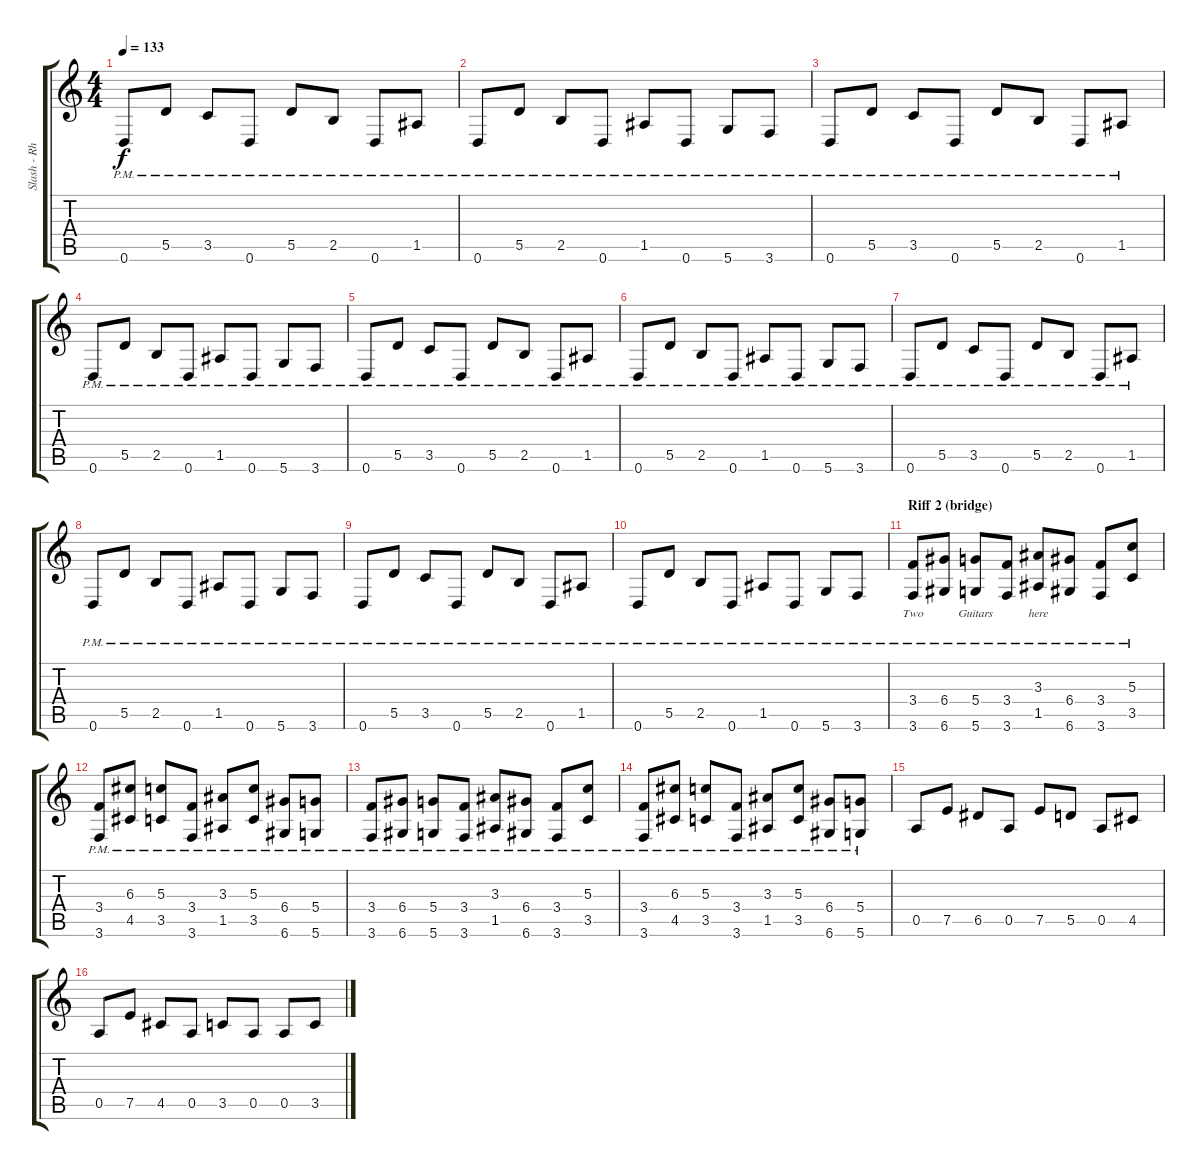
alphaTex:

\track ("Slash - Rhythm Guitar" "Slash - Rh") {instrument distortionguitar}
\staff {score tabs}
\tuning (E4 B3 G3 D3 A2 D2) {hide}
\ts (4 4)
\tempo 133
\clef g2
\ks c
0.6{pm}.8{dy f} 5.5{pm}.8 3.5{pm}.8 0.6{pm}.8 5.5{pm}.8 2.5{pm}.8 0.6{pm}.8 1.5{pm}.8 |
0.6{pm}.8 5.5{pm}.8 2.5{pm}.8 0.6{pm}.8 1.5{pm}.8 0.6{pm}.8 5.6{pm}.8 3.6{pm}.8 |
0.6{pm}.8 5.5{pm}.8 3.5{pm}.8 0.6{pm}.8 5.5{pm}.8 2.5{pm}.8 0.6{pm}.8 1.5{pm}.8 |
0.6{pm}.8 5.5{pm}.8 2.5{pm}.8 0.6{pm}.8 1.5{pm}.8 0.6{pm}.8 5.6{pm}.8 3.6{pm}.8 |
0.6{pm}.8 5.5{pm}.8 3.5{pm}.8 0.6{pm}.8 5.5{pm}.8 2.5{pm}.8 0.6{pm}.8 1.5{pm}.8 |
0.6{pm}.8 5.5{pm}.8 2.5{pm}.8 0.6{pm}.8 1.5{pm}.8 0.6{pm}.8 5.6{pm}.8 3.6{pm}.8 |
0.6{pm}.8 5.5{pm}.8 3.5{pm}.8 0.6{pm}.8 5.5{pm}.8 2.5{pm}.8 0.6{pm}.8 1.5{pm}.8 |
0.6{pm}.8 5.5{pm}.8 2.5{pm}.8 0.6{pm}.8 1.5{pm}.8 0.6{pm}.8 5.6{pm}.8 3.6{pm}.8 |
0.6{pm}.8 5.5{pm}.8 3.5{pm}.8 0.6{pm}.8 5.5{pm}.8 2.5{pm}.8 0.6{pm}.8 1.5{pm}.8 |
0.6{pm}.8 5.5{pm}.8 2.5{pm}.8 0.6{pm}.8 1.5{pm}.8 0.6{pm}.8 5.6{pm}.8 3.6{pm}.8 |
\section ("" "Riff 2 (bridge)")
(3.4 3.6{pm}).8{lyrics (0 "Two") lyrics (1 "") lyrics (2 "") lyrics (3 "") lyrics (4 "")} (6.4 6.6{pm}).8{lyrics (0 "") lyrics (1 "") lyrics (2 "") lyrics (3 "") lyrics (4 "")} (5.4 5.6{pm}).8{lyrics (0 "Guitars") lyrics (1 "") lyrics (2 "") lyrics (3 "") lyrics (4 "")} (3.4 3.6{pm}).8{lyrics (0 "") lyrics (1 "") lyrics (2 "") lyrics (3 "") lyrics (4 "")} (3.3 1.5{pm}).8{lyrics (0 "here") lyrics (1 "") lyrics (2 "") lyrics (3 "") lyrics (4 "")} (6.4 6.6{pm}).8 (3.4 3.6{pm}).8 (5.3 3.5{pm}).8 |
(3.4 3.6{pm}).8 (6.3 4.5{pm}).8 (5.3 3.5{pm}).8 (3.4 3.6{pm}).8 (3.3 1.5{pm}).8 (5.3 3.5{pm}).8 (6.4 6.6{pm}).8 (5.4 5.6{pm}).8 |
(3.4 3.6{pm}).8 (6.4 6.6{pm}).8 (5.4 5.6{pm}).8 (3.4 3.6{pm}).8 (3.3 1.5{pm}).8 (6.4 6.6{pm}).8 (3.4 3.6{pm}).8 (5.3 3.5{pm}).8 |
(3.4 3.6{pm}).8 (6.3 4.5{pm}).8 (5.3 3.5{pm}).8 (3.4 3.6{pm}).8 (3.3 1.5{pm}).8 (5.3 3.5{pm}).8 (6.4 6.6{pm}).8 (5.4 5.6{pm}).8 |
0.5.8 7.5.8 6.5.8 0.5.8 7.5.8 5.5.8 0.5.8 4.5.8 |
0.5.8 7.5.8 4.5.8 0.5.8 3.5.8 0.5.8 0.5.8 3.5.8
